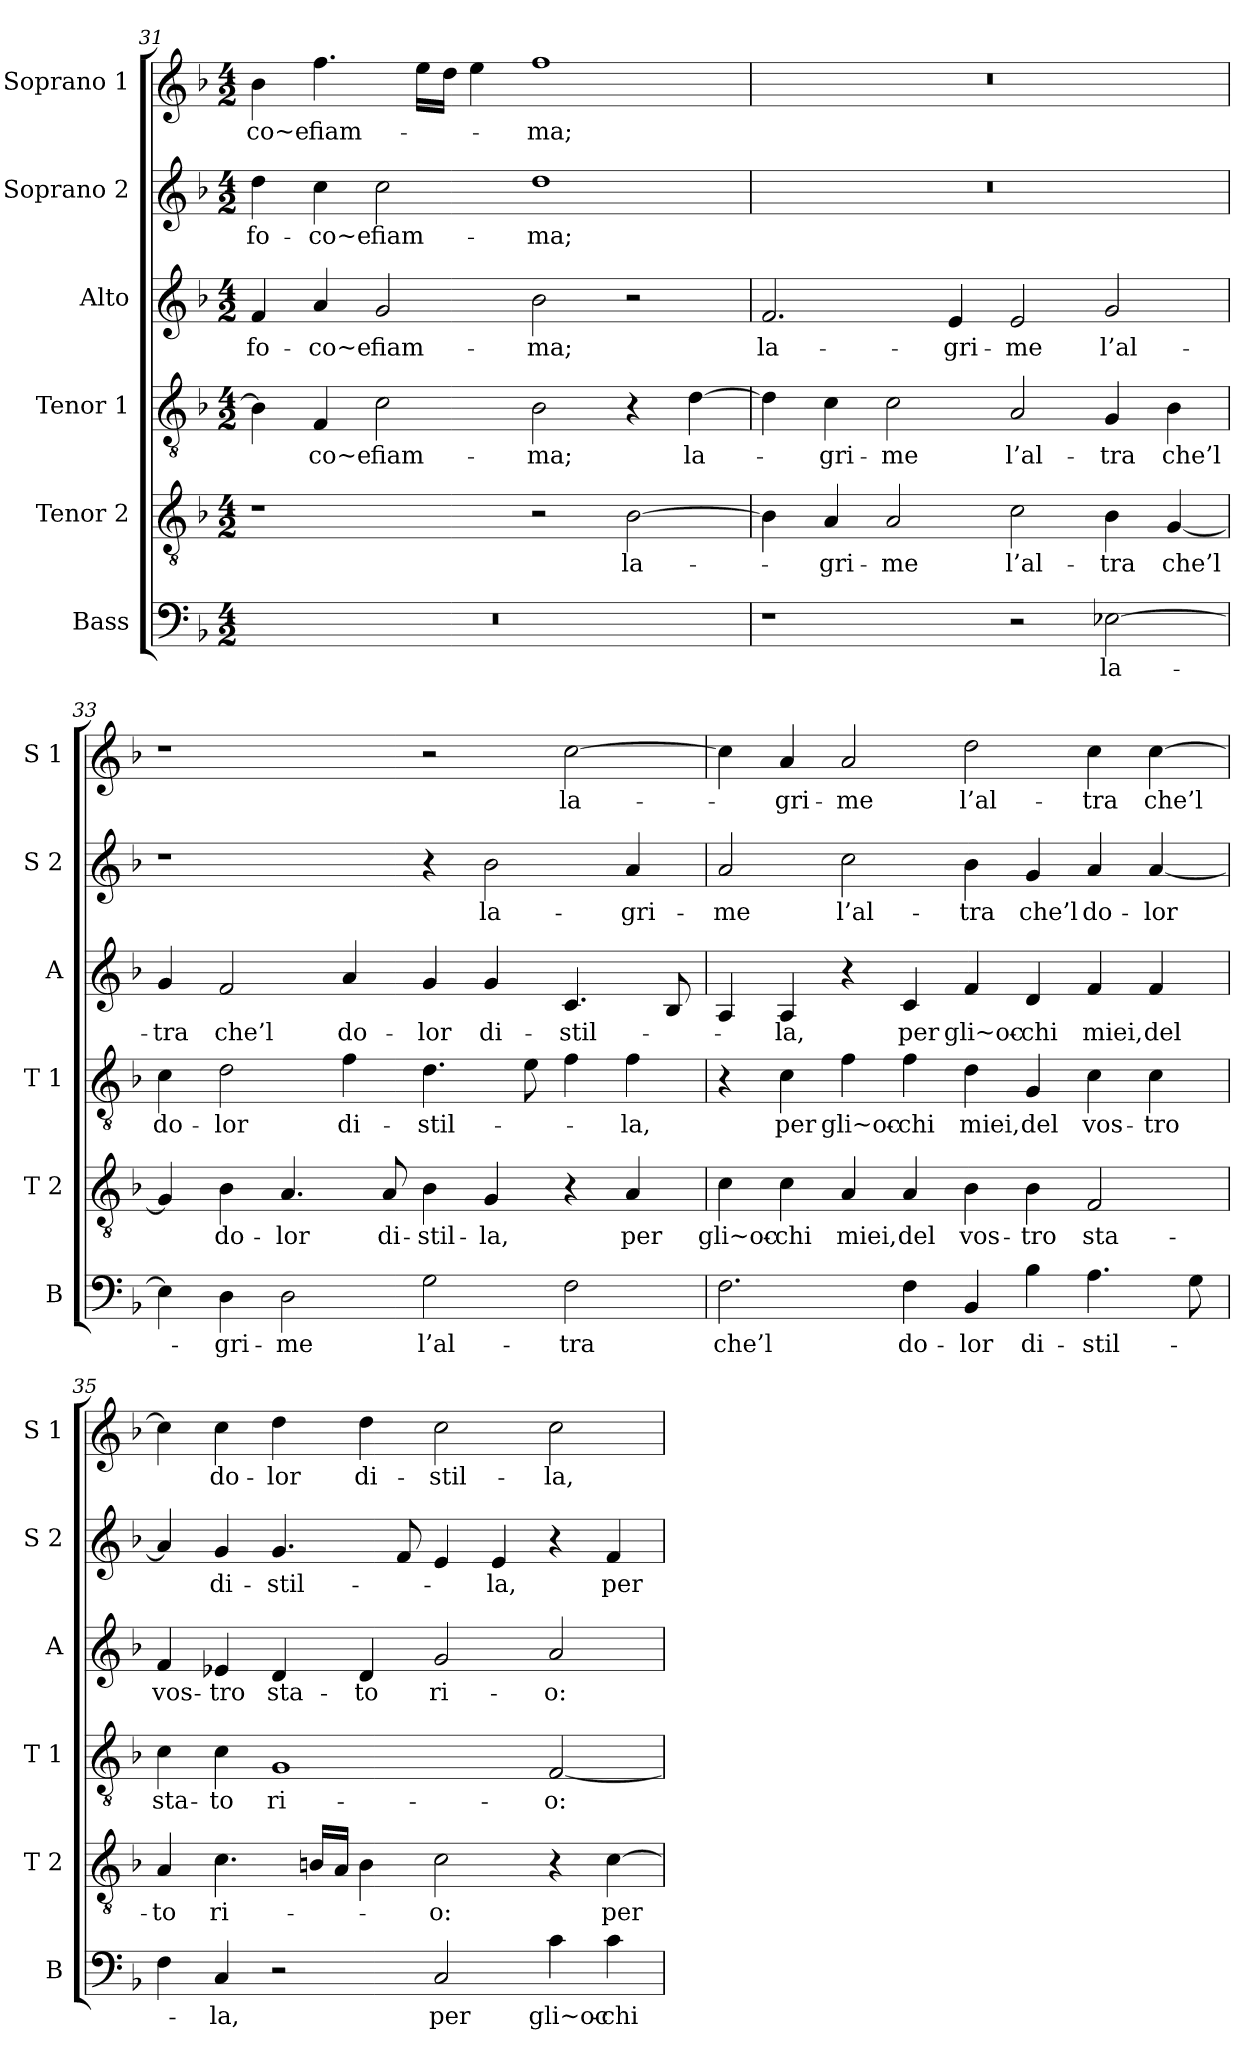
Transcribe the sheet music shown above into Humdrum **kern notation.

**kern	**text	**kern	**text	**kern	**text	**kern	**text	**kern	**text	**kern	**text
*part6	*part6	*part5	*part5	*part4	*part4	*part3	*part3	*part2	*part2	*part1	*part1
*staff6	*staff6	*staff5	*staff5	*staff4	*staff4	*staff3	*staff3	*staff2	*staff2	*staff1	*staff1
*I"Bass	*	*I"Tenor 2	*	*I"Tenor 1	*	*I"Alto	*	*I"Soprano 2	*	*I"Soprano 1	*
*I'B	*	*I'T 2	*	*I'T 1	*	*I'A	*	*I'S 2	*	*I'S 1	*
*clefF4	*	*clefGv2	*	*clefGv2	*	*clefG2	*	*clefG2	*	*clefG2	*
*k[b-]	*	*k[b-]	*	*k[b-]	*	*k[b-]	*	*k[b-]	*	*k[b-]	*
*F:	*	*F:	*	*F:	*	*F:	*	*F:	*	*F:	*
*M4/2	*	*M4/2	*	*M4/2	*	*M4/2	*	*M4/2	*	*M4/2	*
=31	=31	=31	=31	=31	=31	=31	=31	=31	=31	=31	=31
!	!	!	!	!	!	!	!LO:LY:b	!	!LO:LY:b	!	!LO:LY:b
0r	.	1r	.	4B-\]	.	4f/	fo-	4dd\	fo-	4b-\	-co~e
!	!	!	!	!	!LO:LY:b	!	!LO:LY:b	!	!LO:LY:b	!	!LO:LY:b
.	.	.	.	4F/	-co~e	4a/	-co~e	4cc\	-co~e	4.ff\	fiam-
!	!	!	!	!	!LO:LY:b	!	!LO:LY:b	!	!LO:LY:b	!	!
.	.	.	.	2c\	fiam-	2g/	fiam-	2cc\	fiam-	.	.
.	.	.	.	.	.	.	.	.	.	16ee\LL	.
.	.	.	.	.	.	.	.	.	.	16dd\JJ	.
.	.	.	.	.	.	.	.	.	.	4ee\	.
!	!	!	!	!	!LO:LY:b	!	!LO:LY:b	!	!LO:LY:b	!	!LO:LY:b
.	.	2r	.	2B-\	-ma;	2b-\	-ma;	1dd	-ma;	1ff	-ma;
!	!	!	!LO:LY:b	!	!	!	!	!	!	!	!
.	.	[2B-\	la-	4r	.	2r	.	.	.	.	.
!	!	!	!	!	!LO:LY:b	!	!	!	!	!	!
.	.	.	.	[4d\	la-	.	.	.	.	.	.
=32	=32	=32	=32	=32	=32	=32	=32	=32	=32	=32	=32
!	!	!	!	!	!	!	!LO:LY:b	!	!	!	!
1r	.	4B-\]	.	4d\]	.	2.f/	la-	0r	.	0r	.
!	!	!	!LO:LY:b	!	!LO:LY:b	!	!	!	!	!	!
.	.	4A/	-gri-	4c\	-gri-	.	.	.	.	.	.
!	!	!	!LO:LY:b	!	!LO:LY:b	!	!	!	!	!	!
.	.	2A/	-me	2c\	-me	.	.	.	.	.	.
!	!	!	!	!	!	!	!LO:LY:b	!	!	!	!
.	.	.	.	.	.	4e/	-gri-	.	.	.	.
!	!	!	!LO:LY:b	!	!LO:LY:b	!	!LO:LY:b	!	!	!	!
2r	.	2c\	l’al-	2A/	l’al-	2e/	-me	.	.	.	.
!	!LO:LY:b	!	!LO:LY:b	!	!LO:LY:b	!	!LO:LY:b	!	!	!	!
[2E-X\	la-	4B-\	-tra	4G/	-tra	2g/	l’al-	.	.	.	.
!	!	!	!LO:LY:b	!	!LO:LY:b	!	!	!	!	!	!
.	.	[4G/	che’l	4B-\	che’l	.	.	.	.	.	.
!!LO:LB:g=z
=33	=33	=33	=33	=33	=33	=33	=33	=33	=33	=33	=33
!	!	!	!	!	!LO:LY:b	!	!LO:LY:b	!	!	!	!
4E-\]	.	4G/]	.	4c\	do-	4g/	-tra	1r	.	1r	.
!	!LO:LY:b	!	!LO:LY:b	!	!LO:LY:b	!	!LO:LY:b	!	!	!	!
4D\	-gri-	4B-\	do-	2d\	-lor	2f/	che’l	.	.	.	.
!	!LO:LY:b	!	!LO:LY:b	!	!	!	!	!	!	!	!
2D\	-me	4.A/	-lor	.	.	.	.	.	.	.	.
!	!	!	!	!	!LO:LY:b	!	!LO:LY:b	!	!	!	!
.	.	.	.	4f\	di-	4a/	do-	.	.	.	.
!	!	!	!LO:LY:b	!	!	!	!	!	!	!	!
.	.	8A/	di-	.	.	.	.	.	.	.	.
!	!LO:LY:b	!	!LO:LY:b	!	!LO:LY:b	!	!LO:LY:b	!	!	!	!
2G\	l’al-	4B-\	-stil-	4.d\	-stil-	4g/	-lor	4r	.	2r	.
!	!	!	!LO:LY:b	!	!	!	!LO:LY:b	!	!LO:LY:b	!	!
.	.	4G/	-la,	.	.	4g/	di-	2b-\	la-	.	.
.	.	.	.	8e\	.	.	.	.	.	.	.
!	!LO:LY:b	!	!	!	!	!	!LO:LY:b	!	!	!	!LO:LY:b
2F\	-tra	4r	.	4f\	.	4.c/	-stil-	.	.	[2cc\	la-
!	!	!	!LO:LY:b	!	!LO:LY:b	!	!	!	!LO:LY:b	!	!
.	.	4A/	per	4f\	-la,	.	.	4a/	-gri-	.	.
.	.	.	.	.	.	8B-/	.	.	.	.	.
=34	=34	=34	=34	=34	=34	=34	=34	=34	=34	=34	=34
!	!LO:LY:b	!	!LO:LY:b	!	!	!	!	!	!LO:LY:b	!	!
2.F\	che’l	4c\	gli~oc-	4r	.	4A/	.	2a/	-me	4cc\]	.
!	!	!	!LO:LY:b	!	!LO:LY:b	!	!LO:LY:b	!	!	!	!LO:LY:b
.	.	4c\	-chi	4c\	per	4A/	-la,	.	.	4a/	-gri-
!	!	!	!LO:LY:b	!	!LO:LY:b	!	!	!	!LO:LY:b	!	!LO:LY:b
.	.	4A/	miei,	4f\	gli~oc-	4r	.	2cc\	l’al-	2a/	-me
!	!LO:LY:b	!	!LO:LY:b	!	!LO:LY:b	!	!LO:LY:b	!	!	!	!
4F\	do-	4A/	del	4f\	-chi	4c/	per	.	.	.	.
!	!LO:LY:b	!	!LO:LY:b	!	!LO:LY:b	!	!LO:LY:b	!	!LO:LY:b	!	!LO:LY:b
4BB-/	-lor	4B-\	vos-	4d\	miei,	4f/	gli~oc-	4b-\	-tra	2dd\	l’al-
!	!LO:LY:b	!	!LO:LY:b	!	!LO:LY:b	!	!LO:LY:b	!	!LO:LY:b	!	!
4B-\	di-	4B-\	-tro	4G/	del	4d/	-chi	4g/	che’l	.	.
!	!LO:LY:b	!	!LO:LY:b	!	!LO:LY:b	!	!LO:LY:b	!	!LO:LY:b	!	!LO:LY:b
4.A\	-stil-	2F/	sta-	4c\	vos-	4f/	miei,	4a/	do-	4cc\	-tra
!	!	!	!	!	!LO:LY:b	!	!LO:LY:b	!	!LO:LY:b	!	!LO:LY:b
.	.	.	.	4c\	-tro	4f/	del	[4a/	-lor	[4cc\	che’l
8G\	.	.	.	.	.	.	.	.	.	.	.
=35	=35	=35	=35	=35	=35	=35	=35	=35	=35	=35	=35
!	!	!	!LO:LY:b	!	!LO:LY:b	!	!LO:LY:b	!	!	!	!
4F\	.	4A/	-to	4c\	sta-	4f/	vos-	4a/]	.	4cc\]	.
!	!LO:LY:b	!	!LO:LY:b	!	!LO:LY:b	!	!LO:LY:b	!	!LO:LY:b	!	!LO:LY:b
4C/	-la,	4.c\	ri-	4c\	-to	4e-X/	-tro	4g/	di-	4cc\	do-
!	!	!	!	!	!LO:LY:b	!	!LO:LY:b	!	!LO:LY:b	!	!LO:LY:b
2r	.	.	.	1G	ri-	4d/	sta-	4.g/	-stil-	4dd\	-lor
.	.	16Bn/LL	.	.	.	.	.	.	.	.	.
.	.	16A/JJ	.	.	.	.	.	.	.	.	.
!	!	!	!	!	!	!	!LO:LY:b	!	!	!	!LO:LY:b
.	.	4B\	.	.	.	4d/	-to	.	.	4dd\	di-
.	.	.	.	.	.	.	.	8f/	.	.	.
!	!LO:LY:b	!	!LO:LY:b	!	!	!	!LO:LY:b	!	!	!	!LO:LY:b
2C/	per	2c\	-o:	.	.	2g/	ri-	4e/	.	2cc\	-stil-
!	!	!	!	!	!	!	!	!	!LO:LY:b	!	!
.	.	.	.	.	.	.	.	4e/	-la,	.	.
!	!LO:LY:b	!	!	!	!LO:LY:b	!	!LO:LY:b	!	!	!	!LO:LY:b
4c\	gli~oc-	4r	.	[2F/	-o:	2a/	-o:	4r	.	2cc\	-la,
!	!LO:LY:b	!	!LO:LY:b	!	!	!	!	!	!LO:LY:b	!	!
4c\	-chi	[4c\	per	.	.	.	.	4f/	per	.	.
=	=	=	=	=	=	=	=	=	=	=	=
*-	*-	*-	*-	*-	*-	*-	*-	*-	*-	*-	*-
